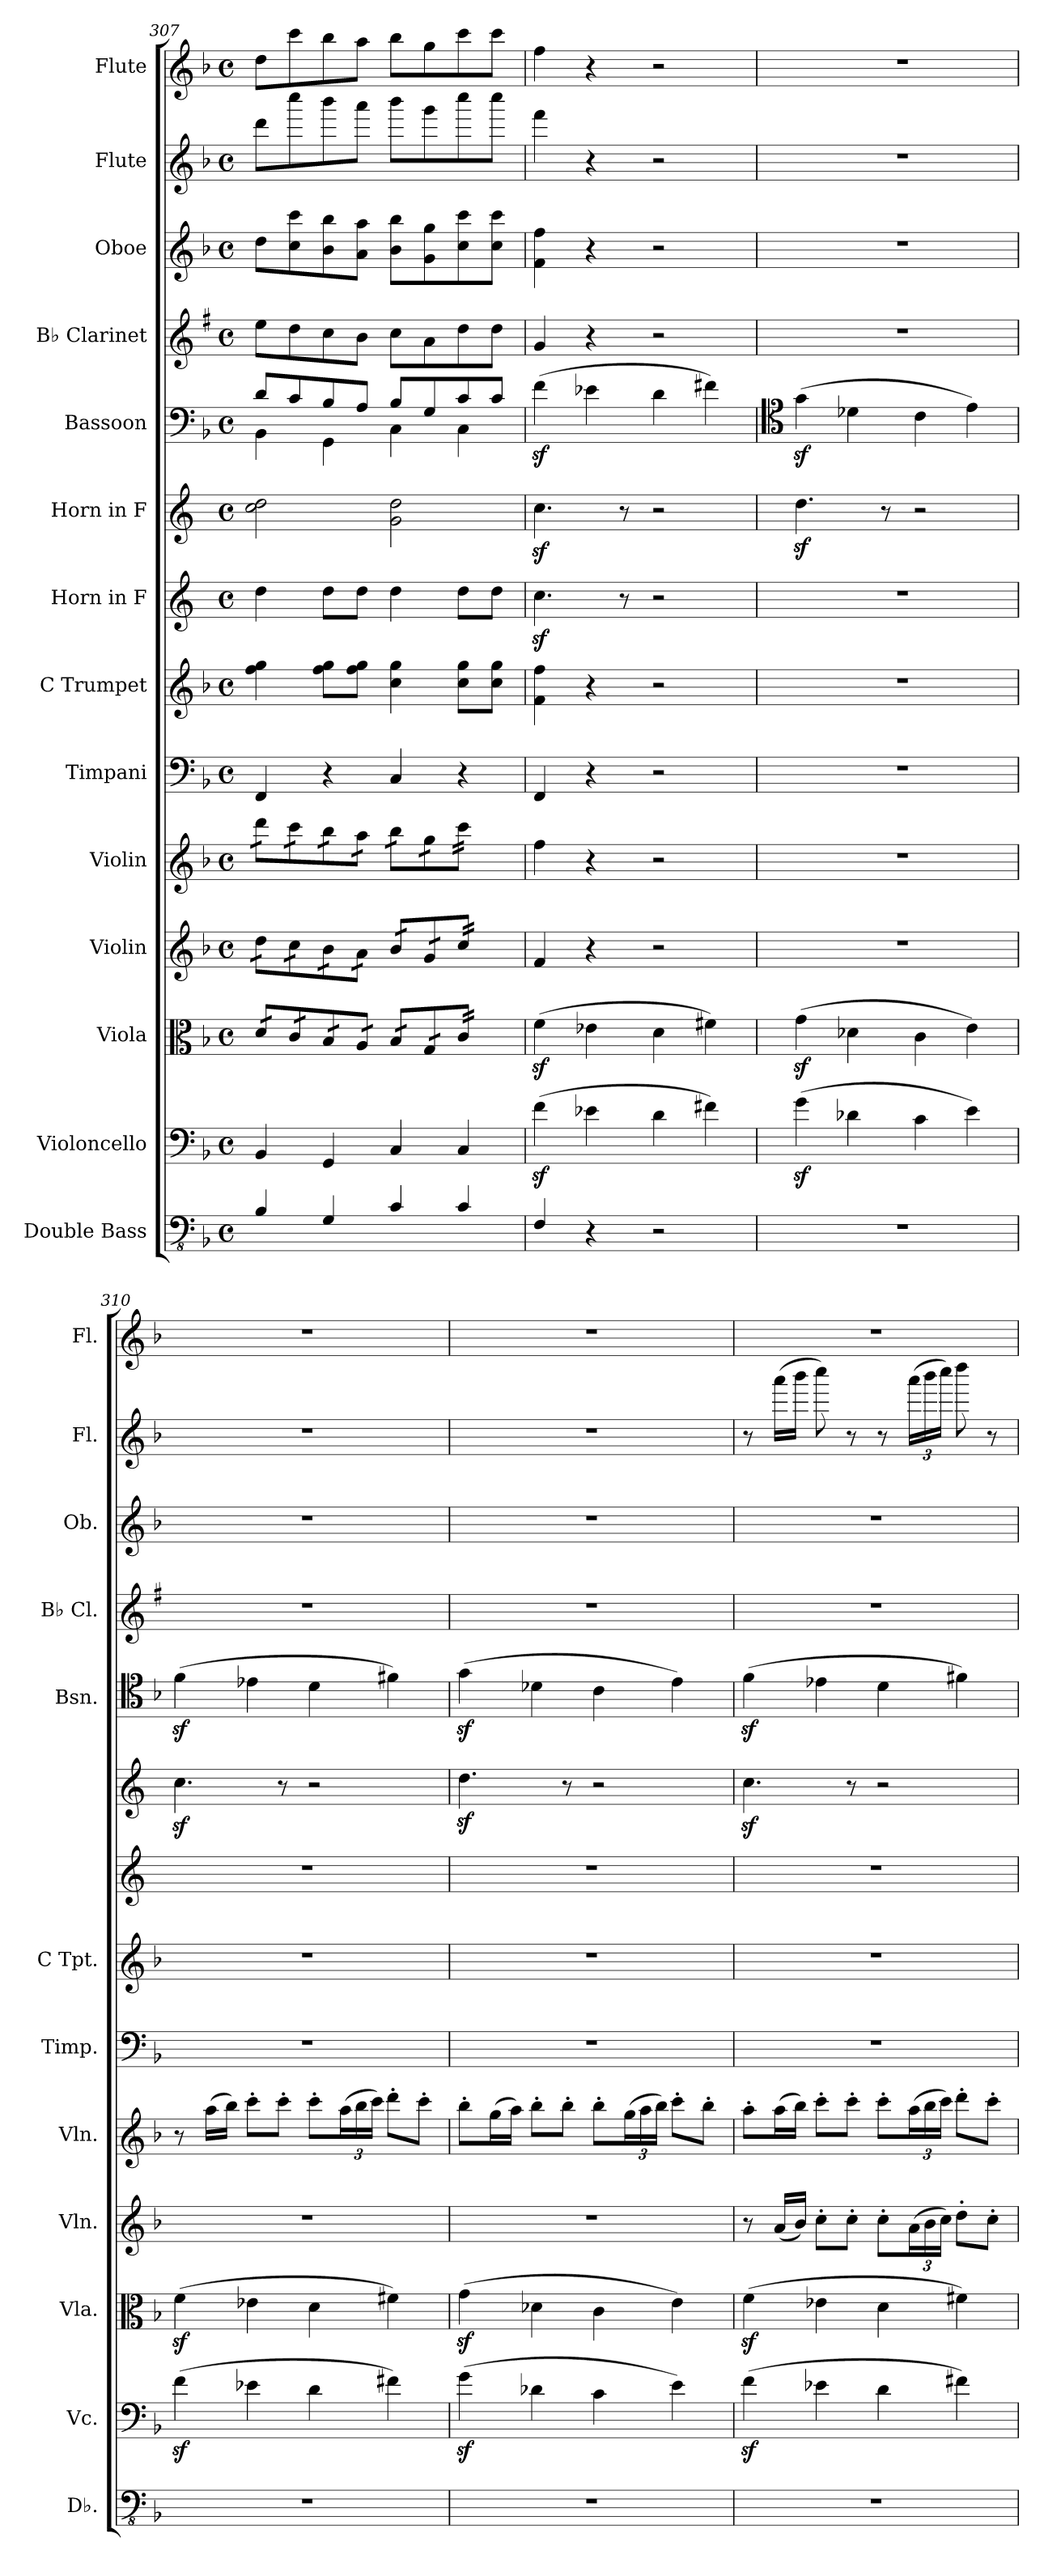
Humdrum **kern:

**kern	**kern	**kern	**kern	**kern	**kern	**kern	**kern	**kern	**kern	**kern	**kern	**kern	**kern
*part14	*part13	*part12	*part11	*part10	*part9	*part8	*part7	*part6	*part5	*part4	*part3	*part2	*part1
*staff14	*staff13	*staff12	*staff11	*staff10	*staff9	*staff8	*staff7	*staff6	*staff5	*staff4	*staff3	*staff2	*staff1
*I"Double Bass	*I"Violoncello	*I"Viola	*I"Violin	*I"Violin	*I"Timpani	*I"C Trumpet	*I"Horn in F	*I"Horn in F	*I"Bassoon	*I"B♭ Clarinet	*I"Oboe	*I"Flute	*I"Flute
*I'Db.	*I'Vc.	*I'Vla.	*I'Vln.	*I'Vln.	*I'Timp.	*I'C Tpt.	*	*	*I'Bsn.	*I'B♭ Cl.	*I'Ob.	*I'Fl.	*I'Fl.
*clefFv4	*clefF4	*clefC3	*clefG2	*clefG2	*clefF4	*clefG2	*clefG2	*clefG2	*clefF4	*clefG2	*clefG2	*clefG2	*clefG2
*ITrd7c12	*	*	*	*	*	*	*ITrd4c7	*ITrd4c7	*	*ITrd1c2	*	*	*
*k[b-]	*k[b-]	*k[b-]	*k[b-]	*k[b-]	*k[b-]	*k[b-]	*k[b-]	*k[b-]	*k[b-]	*k[b-]	*k[b-]	*k[b-]	*k[b-]
*M4/4	*M4/4	*M4/4	*M4/4	*M4/4	*M4/4	*M4/4	*M4/4	*M4/4	*M4/4	*M4/4	*M4/4	*M4/4	*M4/4
*met(c)	*met(c)	*met(c)	*met(c)	*met(c)	*met(c)	*met(c)	*met(c)	*met(c)	*met(c)	*met(c)	*met(c)	*met(c)	*met(c)
=307	=307	=307	=307	=307	=307	=307	=307	=307	=307	=307	=307	=307	=307
*	*	*	*	*	*	*	*	*	*^	*	*	*	*
*	*	*tremolo	*	*	*	*	*	*	*	*	*	*	*	*
*	*	*	*tremolo	*	*	*	*	*	*	*	*	*	*	*
*	*	*	*	*tremolo	*	*	*	*	*	*	*	*	*	*
4BBB-/	4BB-/	16d/LL	16dd\LL	16ddd\LL	4FF/	4ff\ 4gg\	4g\	2f\ 2g\	8d/L	4BB-\	8dd\L	8dd\L	8ddd\L	8dd\L
.	.	16d/	16dd\	16ddd\	.	.	.	.	.	.	.	.	.	.
.	.	16c/	16cc\	16ccc\	.	.	.	.	8c/	.	8cc\	8cc\ 8ccc\	8cccc\	8ccc\
.	.	16c/	16cc\	16ccc\	.	.	.	.	.	.	.	.	.	.
4GGG/	4GG/	16B-/	16b-\	16bb-\	4r	8ff\ 8gg\L	8g\L	.	8B-/	4GG\	8b-\	8b-\ 8bb-\	8bbb-\	8bb-\
.	.	16B-/	16b-\	16bb-\	.	.	.	.	.	.	.	.	.	.
.	.	16A/	16a\	16aa\	.	8ff\ 8gg\J	8g\J	.	8A/J	.	8a\J	8a\ 8aa\J	8aaa\J	8aa\J
.	.	16A/JJ	16a\JJ	16aa\JJ	.	.	.	.	.	.	.	.	.	.
4CC/	4C/	16B-/LL	16b-/LL	16bb-\LL	4C/	4cc\ 4gg\	4g\	2c\ 2g\	8B-/L	4C\	8b-\L	8b-\ 8bb-\L	8bbb-\L	8bb-\L
.	.	16B-/	16b-/	16bb-\	.	.	.	.	.	.	.	.	.	.
.	.	16G/	16g/	16gg\	.	.	.	.	8G/	.	8g\	8g\ 8gg\	8ggg\	8gg\
.	.	16G/	16g/	16gg\	.	.	.	.	.	.	.	.	.	.
4CC/	4C/	16c/	16cc/	16ccc\	4r	8cc\ 8gg\L	8g\L	.	8c/	4C\	8cc\	8cc\ 8ccc\	8cccc\	8ccc\
.	.	16c/	16cc/	16ccc\	.	.	.	.	.	.	.	.	.	.
.	.	16c/	16cc/	16ccc\	.	8cc\ 8gg\J	8g\J	.	8c/J	.	8cc\J	8cc\ 8ccc\J	8cccc\J	8ccc\J
.	.	16c/JJ	16cc/JJ	16ccc\JJ	.	.	.	.	.	.	.	.	.	.
*	*	*	*	*Xtremolo	*	*	*	*	*	*	*	*	*	*
*	*	*	*Xtremolo	*	*	*	*	*	*	*	*	*	*	*
*	*	*Xtremolo	*	*	*	*	*	*	*	*	*	*	*	*
*	*	*	*	*	*	*	*	*	*v	*v	*	*	*	*
!!LO:PB:g=z
=308	=308	=308	=308	=308	=308	=308	=308	=308	=308	=308	=308	=308	=308
4FFF/	(4fz<\	(4fz<\	4f/	4ff\	4FF/	4f\ 4ff\	4.fz<\	4.fz<\	(4fz<\	4f/	4f\ 4ff\	4fff\	4ff\
4r	4e-X\	4e-X\	4r	4r	4r	4r	.	.	4e-X\	4r	4r	4r	4r
.	.	.	.	.	.	.	8r	8r	.	.	.	.	.
2r	4d\	4d\	2r	2r	2r	2r	2r	2r	4d\	2r	2r	2r	2r
.	4f#X\)	4f#X\)	.	.	.	.	.	.	4f#X\)	.	.	.	.
=309	=309	=309	=309	=309	=309	=309	=309	=309	=309	=309	=309	=309	=309
*	*	*	*	*	*	*	*	*	*clefC4	*	*	*	*
1r	(4gz<\	(4gz<\	1r	1r	1r	1r	1r	4.gz<\	(4gz<\	1r	1r	1r	1r
.	4d-X\	4d-X\	.	.	.	.	.	.	4d-X\	.	.	.	.
.	.	.	.	.	.	.	.	8r	.	.	.	.	.
.	4c\	4c\	.	.	.	.	.	2r	4c\	.	.	.	.
.	4e\)	4e\)	.	.	.	.	.	.	4e\)	.	.	.	.
=310	=310	=310	=310	=310	=310	=310	=310	=310	=310	=310	=310	=310	=310
1r	(4fz<\	(4fz<\	1r	8r	1r	1r	1r	4.fz<\	(4fz<\	1r	1r	1r	1r
.	.	.	.	(16aa\LL	.	.	.	.	.	.	.	.	.
.	.	.	.	16bb-\JJ)	.	.	.	.	.	.	.	.	.
.	4e-X\	4e-X\	.	8ccc'\L	.	.	.	.	4e-X\	.	.	.	.
.	.	.	.	8ccc'\J	.	.	.	8r	.	.	.	.	.
.	4d\	4d\	.	8ccc'\L	.	.	.	2r	4d\	.	.	.	.
*	*	*	*	*Xbrackettup	*	*	*	*	*	*	*	*	*
.	.	.	.	(24aa\L	.	.	.	.	.	.	.	.	.
.	.	.	.	24bb-\	.	.	.	.	.	.	.	.	.
.	.	.	.	24ccc\JJ)	.	.	.	.	.	.	.	.	.
.	4f#X\)	4f#X\)	.	8ddd'\L	.	.	.	.	4f#X\)	.	.	.	.
.	.	.	.	8ccc'\J	.	.	.	.	.	.	.	.	.
=311	=311	=311	=311	=311	=311	=311	=311	=311	=311	=311	=311	=311	=311
1r	(4gz<\	(4gz<\	1r	8bb-'\L	1r	1r	1r	4.gz<\	(4gz<\	1r	1r	1r	1r
.	.	.	.	(16gg\L	.	.	.	.	.	.	.	.	.
.	.	.	.	16aa\JJ)	.	.	.	.	.	.	.	.	.
.	4d-X\	4d-X\	.	8bb-'\L	.	.	.	.	4d-X\	.	.	.	.
.	.	.	.	8bb-'\J	.	.	.	8r	.	.	.	.	.
.	4c\	4c\	.	8bb-'\L	.	.	.	2r	4c\	.	.	.	.
.	.	.	.	(24gg\L	.	.	.	.	.	.	.	.	.
.	.	.	.	24aa\	.	.	.	.	.	.	.	.	.
.	.	.	.	24bb-\JJ)	.	.	.	.	.	.	.	.	.
.	4e\)	4e\)	.	8ccc'\L	.	.	.	.	4e\)	.	.	.	.
.	.	.	.	8bb-'\J	.	.	.	.	.	.	.	.	.
!!LO:PB:g=z
=312	=312	=312	=312	=312	=312	=312	=312	=312	=312	=312	=312	=312	=312
1r	(4fz<\	(4fz<\	8r	8aa'\L	1r	1r	1r	4.fz<\	(4fz<\	1r	1r	8r	1r
.	.	.	(16a/LL	(16aa\L	.	.	.	.	.	.	.	(16aaa\LL	.
.	.	.	16b-/JJ)	16bb-\JJ)	.	.	.	.	.	.	.	16bbb-\JJ	.
.	4e-X\	4e-X\	8cc'\L	8ccc'\L	.	.	.	.	4e-X\	.	.	8cccc\)	.
.	.	.	8cc'\J	8ccc'\J	.	.	.	8r	.	.	.	8r	.
.	4d\	4d\	8cc'\L	8ccc'\L	.	.	.	2r	4d\	.	.	8r	.
*	*	*	*Xbrackettup	*	*	*	*	*	*	*	*	*Xbrackettup	*
.	.	.	(24a\L	(24aa\L	.	.	.	.	.	.	.	(24aaa\LL	.
.	.	.	24b-\	24bb-\	.	.	.	.	.	.	.	24bbb-\	.
.	.	.	24cc\JJ)	24ccc\JJ)	.	.	.	.	.	.	.	24cccc\JJ)	.
.	4f#X\)	4f#X\)	8dd'\L	8ddd'\L	.	.	.	.	4f#X\)	.	.	8dddd\	.
.	.	.	8cc'\J	8ccc'\J	.	.	.	.	.	.	.	8r	.
=	=	=	=	=	=	=	=	=	=	=	=	=	=
*-	*-	*-	*-	*-	*-	*-	*-	*-	*-	*-	*-	*-	*-
